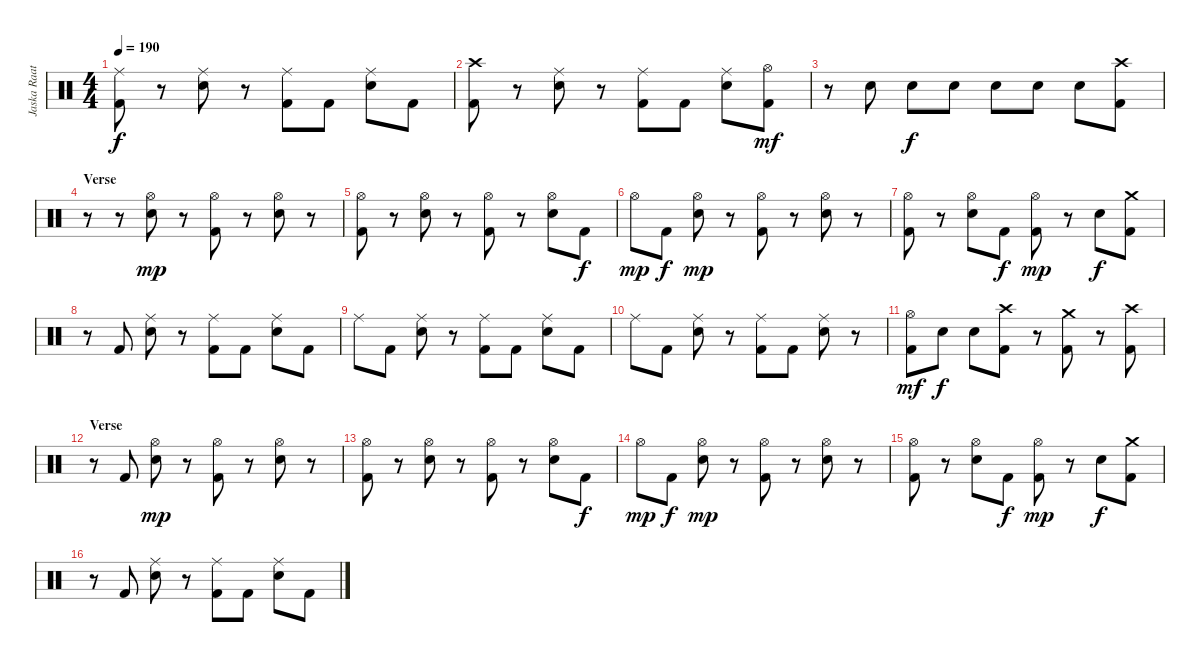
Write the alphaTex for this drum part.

\track ("Jaska Raatikainen" "Jaska Raat") {instrument percussion}
\staff {score}
\articulation defaults
\ts (4 4)
\tempo 190
\clef neutral
\ks c
("Ride (middle)" "Kick (hit) 2").8{dy f} r.8 ("Ride (middle)" "Snare (hit) 2").8 r.8 ("Ride (middle)" "Kick (hit) 2").8 "Kick (hit) 2".8 ("Ride (middle)" "Snare (hit) 2").8 "Kick (hit) 2".8 |
("Crash high (hit)" "Kick (hit) 2").8 r.8 ("Ride (middle)" "Snare (hit) 2").8 r.8 ("Ride (middle)" "Kick (hit) 2").8 "Kick (hit) 2".8 ("Ride (middle)" "Snare (hit) 2").8 ("Hi-Hat (open)" "Kick (hit) 2").8{dy mf} |
r.8 "Snare (hit) 2".8 "Snare (hit) 2".8{dy f} "Snare (hit) 2".8 "Snare (hit) 2".8 "Snare (hit) 2".8 "Snare (hit) 2".8 ("Crash high (hit)" "Kick (hit) 2").8 |
\section ("" "Verse")
r.8 r.8 ("Hi-Hat (open)" "Snare (hit) 2").8{dy mp} r.8 ("Hi-Hat (open)" "Kick (hit) 2").8 r.8 ("Hi-Hat (open)" "Snare (hit) 2").8 r.8 |
("Hi-Hat (open)" "Kick (hit) 2").8 r.8 ("Hi-Hat (open)" "Snare (hit) 2").8 r.8 ("Hi-Hat (open)" "Kick (hit) 2").8 r.8 ("Hi-Hat (open)" "Snare (hit) 2").8 "Kick (hit) 2".8{dy f} |
"Hi-Hat (open)".8{dy mp} "Kick (hit) 2".8{dy f} ("Hi-Hat (open)" "Snare (hit) 2").8{dy mp} r.8 ("Hi-Hat (open)" "Kick (hit) 2").8 r.8 ("Hi-Hat (open)" "Snare (hit) 2").8 r.8 |
("Hi-Hat (open)" "Kick (hit) 2").8 r.8 ("Hi-Hat (open)" "Snare (hit) 2").8 "Kick (hit) 2".8{dy f} ("Hi-Hat (open)" "Kick (hit) 2").8{dy mp} r.8 "Snare (hit) 2".8{dy f} ("Crash medium (hit)" "Kick (hit) 2").8 |
r.8 "Kick (hit) 2".8 ("Ride (middle)" "Snare (hit) 2").8 r.8 ("Ride (middle)" "Kick (hit) 2").8 "Kick (hit) 2".8 ("Ride (middle)" "Snare (hit) 2").8 "Kick (hit) 2".8 |
"Ride (middle)".8 "Kick (hit) 2".8 ("Ride (middle)" "Snare (hit) 2").8 r.8 ("Ride (middle)" "Kick (hit) 2").8 "Kick (hit) 2".8 ("Ride (middle)" "Snare (hit) 2").8 "Kick (hit) 2".8 |
"Ride (middle)".8 "Kick (hit) 2".8 ("Ride (middle)" "Snare (hit) 2").8 r.8 ("Ride (middle)" "Kick (hit) 2").8 "Kick (hit) 2".8 ("Ride (middle)" "Snare (hit) 2").8 r.8 |
("Hi-Hat (open)" "Kick (hit) 2").8{dy mf} "Snare (hit) 2".8{dy f} "Snare (hit) 2".8 ("Crash high (hit)" "Kick (hit) 2").8 r.8 ("Crash medium (hit)" "Kick (hit) 2").8 r.8 ("Crash high (hit)" "Kick (hit) 2").8 |
\section ("" "Verse")
r.8 "Kick (hit) 2".8 ("Hi-Hat (open)" "Snare (hit) 2").8{dy mp} r.8 ("Hi-Hat (open)" "Kick (hit) 2").8 r.8 ("Hi-Hat (open)" "Snare (hit) 2").8 r.8 |
("Hi-Hat (open)" "Kick (hit) 2").8 r.8 ("Hi-Hat (open)" "Snare (hit) 2").8 r.8 ("Hi-Hat (open)" "Kick (hit) 2").8 r.8 ("Hi-Hat (open)" "Snare (hit) 2").8 "Kick (hit) 2".8{dy f} |
"Hi-Hat (open)".8{dy mp} "Kick (hit) 2".8{dy f} ("Hi-Hat (open)" "Snare (hit) 2").8{dy mp} r.8 ("Hi-Hat (open)" "Kick (hit) 2").8 r.8 ("Hi-Hat (open)" "Snare (hit) 2").8 r.8 |
("Hi-Hat (open)" "Kick (hit) 2").8 r.8 ("Hi-Hat (open)" "Snare (hit) 2").8 "Kick (hit) 2".8{dy f} ("Hi-Hat (open)" "Kick (hit) 2").8{dy mp} r.8 "Snare (hit) 2".8{dy f} ("Crash medium (hit)" "Kick (hit) 2").8 |
r.8 "Kick (hit) 2".8 ("Ride (middle)" "Snare (hit) 2").8 r.8 ("Ride (middle)" "Kick (hit) 2").8 "Kick (hit) 2".8 ("Ride (middle)" "Snare (hit) 2").8 "Kick (hit) 2".8
